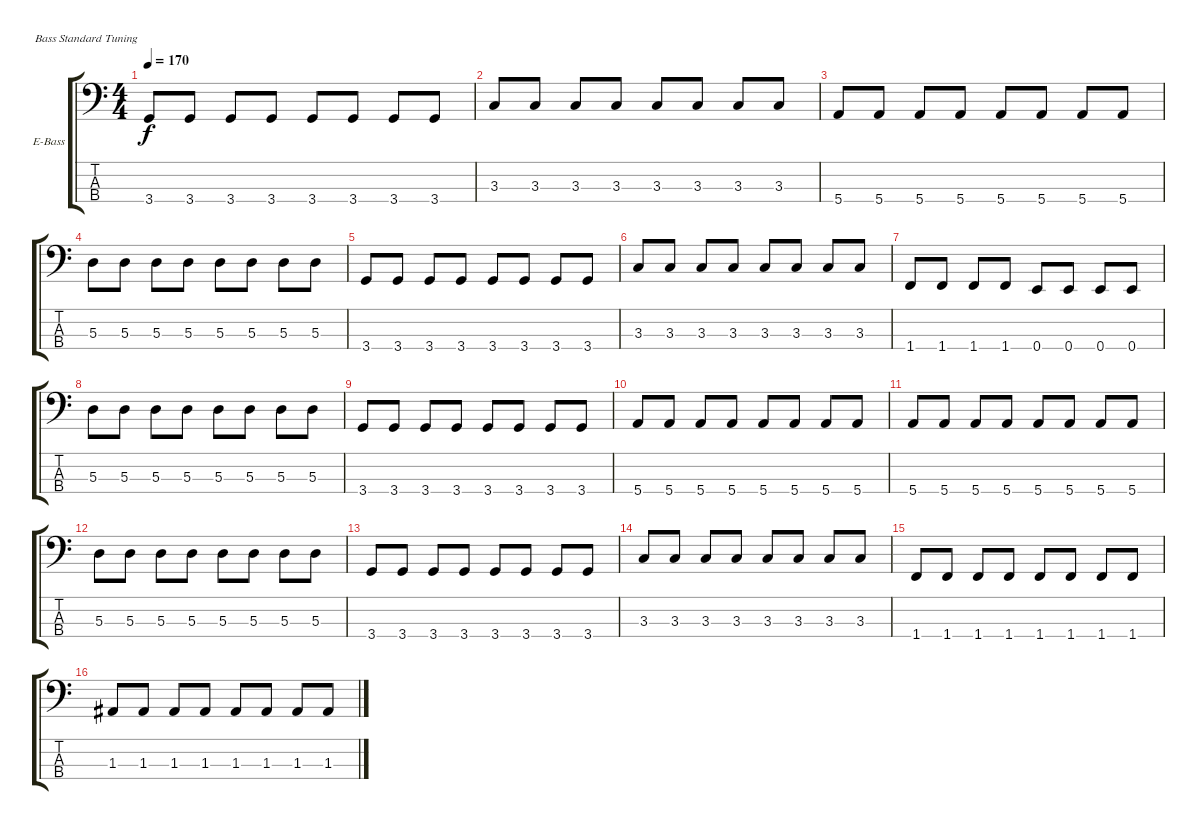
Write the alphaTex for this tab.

\defaultSystemsLayout 4
\bracketExtendMode groupsimilarinstruments
\firstSystemTrackNameOrientation horizontal
\otherSystemsTrackNameOrientation horizontal
\track ("Electric Bass" "E-Bass") {instrument electricbassfinger}
\staff {score tabs}
\tuning (G2 D2 A1 E1)
\ts (4 4)
\tempo 170
\clef f4
\scale
0.333333
\ks c
3.4.8{dy f} 3.4.8 3.4.8 3.4.8 3.4.8 3.4.8 3.4.8 3.4.8 |
\scale
0.333333 3.3.8 3.3.8 3.3.8 3.3.8 3.3.8 3.3.8 3.3.8 3.3.8 |
\scale
0.333333 5.4.8 5.4.8 5.4.8 5.4.8 5.4.8 5.4.8 5.4.8 5.4.8 |
\scale
0.333333 5.3.8 5.3.8 5.3.8 5.3.8 5.3.8 5.3.8 5.3.8 5.3.8 |
\scale
0.333333 3.4.8 3.4.8 3.4.8 3.4.8 3.4.8 3.4.8 3.4.8 3.4.8 |
\scale
0.333333 3.3.8 3.3.8 3.3.8 3.3.8 3.3.8 3.3.8 3.3.8 3.3.8 |
\scale
0.333333 1.4.8 1.4.8 1.4.8 1.4.8 0.4.8 0.4.8 0.4.8 0.4.8 |
\scale
0.333333 5.3.8 5.3.8 5.3.8 5.3.8 5.3.8 5.3.8 5.3.8 5.3.8 |
\scale
0.333333 3.4.8 3.4.8 3.4.8 3.4.8 3.4.8 3.4.8 3.4.8 3.4.8 |
\scale
0.333333 5.4.8 5.4.8 5.4.8 5.4.8 5.4.8 5.4.8 5.4.8 5.4.8 |
\scale
0.333333 5.4.8 5.4.8 5.4.8 5.4.8 5.4.8 5.4.8 5.4.8 5.4.8 |
\scale
0.333333 5.3.8 5.3.8 5.3.8 5.3.8 5.3.8 5.3.8 5.3.8 5.3.8 |
\scale
0.333333 3.4.8 3.4.8 3.4.8 3.4.8 3.4.8 3.4.8 3.4.8 3.4.8 |
\scale
0.333333 3.3.8 3.3.8 3.3.8 3.3.8 3.3.8 3.3.8 3.3.8 3.3.8 |
\scale
0.333333 1.4.8 1.4.8 1.4.8 1.4.8 1.4.8 1.4.8 1.4.8 1.4.8 |
\scale
0.333333 1.3.8 1.3.8 1.3.8 1.3.8 1.3.8 1.3.8 1.3.8 1.3.8
